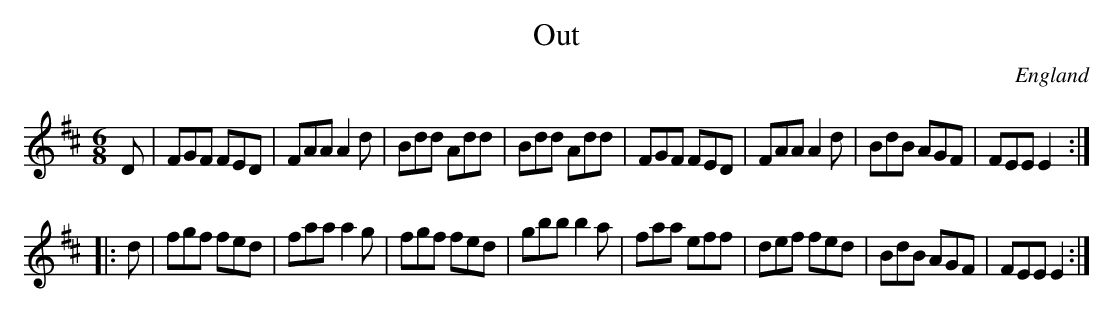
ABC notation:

X:1
T:Out
L:1/8
M:6/8
O:England
K:D
D | \
FGF FED | FAA A2d | Bdd Add | Bdd Add | \
FGF FED | FAA A2d | BdB AGF | FEE E2 ::
d | \
fgf fed | faa a2g | fgf fed | gbb b2a | \
faa eff | def fed | BdB AGF | FEE E2 :|
